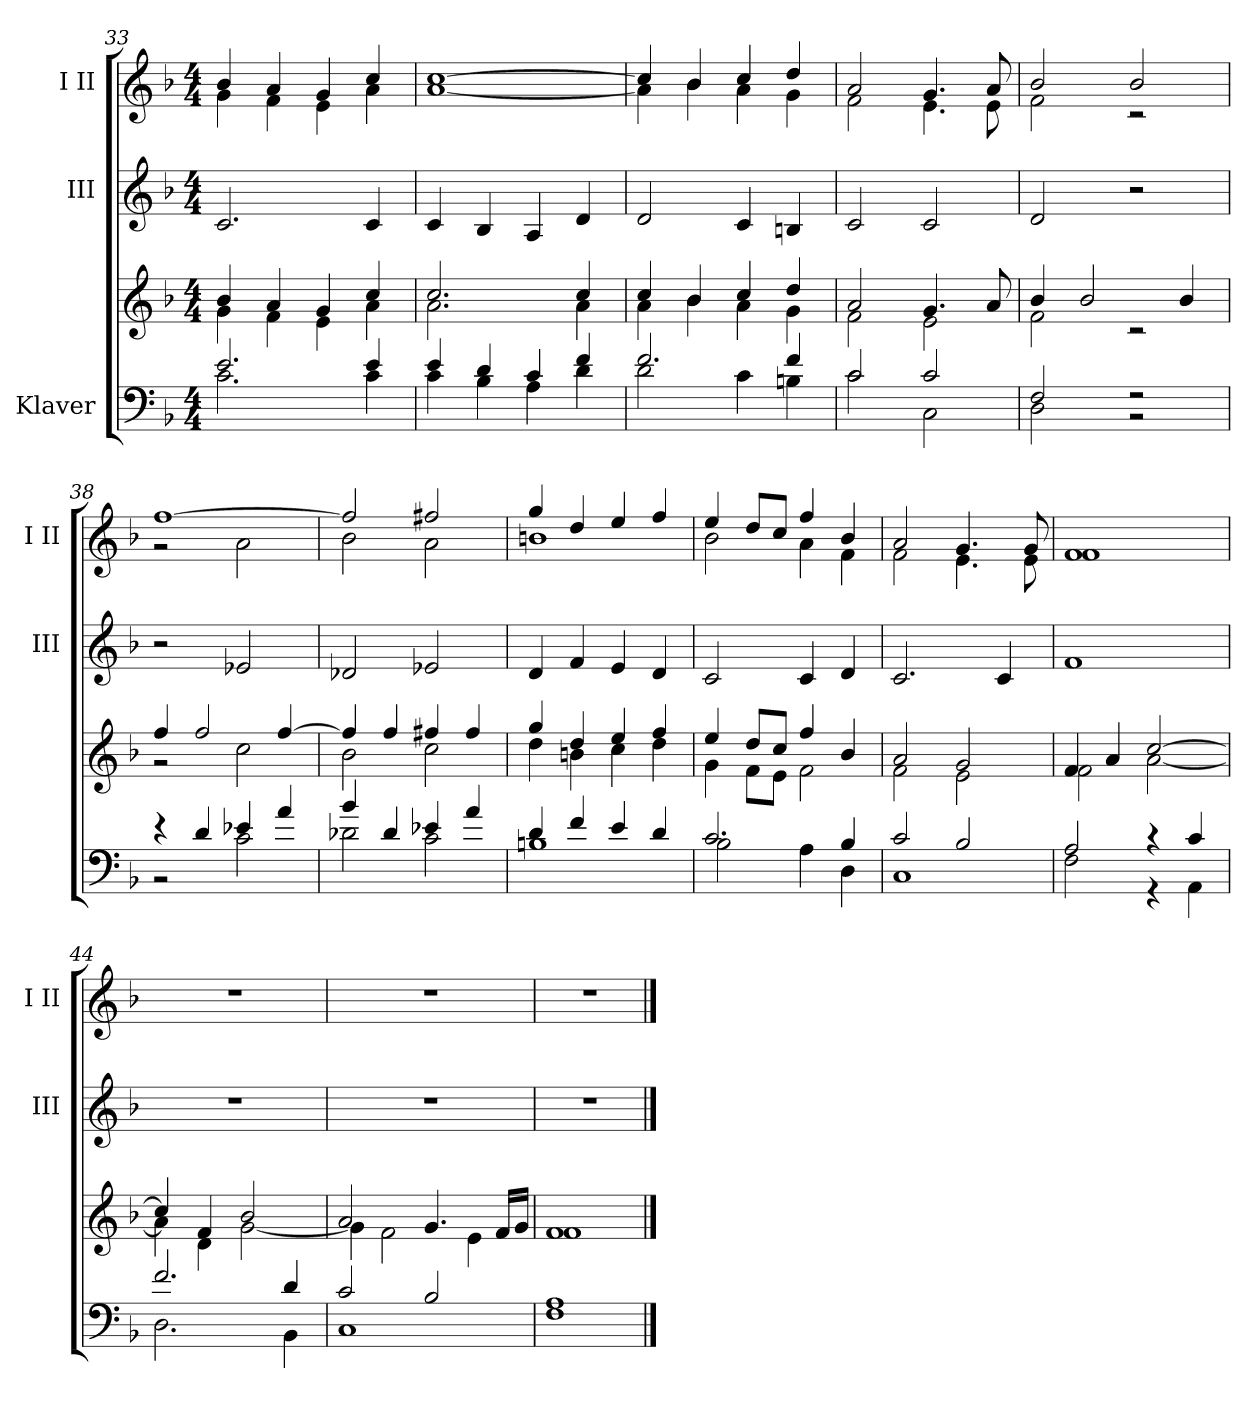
**kern	**kern	**kern	**kern
*part3	*part3	*part2	*part1
*staff4	*staff3	*staff2	*staff1
*I"Klaver	*	*I"III	*I"I II
*	*	*I'III	*I'I II
!!LO:LB:g=z
*clefF4	*clefG2	*clefG2	*clefG2
*k[b-]	*k[b-]	*k[b-]	*k[b-]
*M4/4	*M4/4	*M4/4	*M4/4
=33	=33	=33	=33
*^	*^	*	*^
2.e/	2.c\	4b-/	4g\	2.c/	4b-/	4g\
.	.	4a/	4f\	.	4a/	4f\
.	.	4g/	4e\	.	4g/	4e\
4e/	4c\	4cc/	4a\	4c/	4cc/	4a\
=34	=34	=34	=34	=34	=34	=34
4e/	4c\	2.cc/	2.a\	4c/	[1cc	[1a
4d/	4B-\	.	.	4B-/	.	.
4c/	4A\	.	.	4A/	.	.
4f/	4d\	4cc/	4a\	4d/	.	.
=35	=35	=35	=35	=35	=35	=35
2.f/	2d\	4cc/	4a\	2d/	4cc/]	4a\]
.	.	4b-/	4b-\	.	4b-/	4b-\
.	4c\	4cc/	4a\	4c/	4cc/	4a\
4f/	4Bn\	4dd/	4g\	4Bn/	4dd/	4g\
=36	=36	=36	=36	=36	=36	=36
2c/	2c\	2a/	2f\	2c/	2a/	2f\
2c/	2C\	4.g/	2e\	2c/	4.g/	4.e\
.	.	8a/	.	.	8a/	8e\
=37	=37	=37	=37	=37	=37	=37
2F/	2D\	4b-/	2f\	2d/	2b-/	2f\
.	.	2b-/	.	.	.	.
2r	2r	.	2r	2r	2b-/	2r
.	.	4b-/	.	.	.	.
=38	=38	=38	=38	=38	=38	=38
4r	2r	4ff/	2r	2r	[1ff	2r
4d/	.	2ff/	.	.	.	.
4e-X/	2c\	.	2cc\	2e-X/	.	2a\
4a/	.	[4ff/	.	.	.	.
=39	=39	=39	=39	=39	=39	=39
4b-/	2d-X\	4ff/]	2b-\	2d-X/	2ff/]	2b-\
4d-/	.	4ff/	.	.	.	.
4e-X/	2c\	4ff#X/	2cc\	2e-X/	2ff#X/	2a\
4a/	.	4ff#/	.	.	.	.
!!LO:PB:g=z	!!
=40	=40	=40	=40	=40	=40	=40
4d/	1Bn	4gg/	4dd\	4d/	4gg/	1bn
4f/	.	4dd/	4bn\	4f/	4dd/	.
4e/	.	4ee/	4cc\	4e/	4ee/	.
4d/	.	4ff/	4dd\	4d/	4ff/	.
=41	=41	=41	=41	=41	=41	=41
2.c/	2B-\	4ee/	4g\	2c/	4ee/	2b-\
.	.	8dd/L	8f\L	.	8dd/L	.
.	.	8cc/J	8e\J	.	8cc/J	.
.	4A\	4ff/	2f\	4c/	4ff/	4a\
4B-/	4D\	4b-/	.	4d/	4b-/	4f\
=42	=42	=42	=42	=42	=42	=42
2c/	1C	2a/	2f\	2.c/	2a/	2f\
2B-/	.	2g/	2e\	.	4.g/	4.e\
.	.	.	.	4c/	.	.
.	.	.	.	.	8g/	8e\
=43	=43	=43	=43	=43	=43	=43
2A/	2F\	4f/	2f\	1f	1f	1f
.	.	4a/	.	.	.	.
4r	4r	[2cc/	[2a\	.	.	.
4c/	4AA\	.	.	.	.	.
*	*	*	*	*	*v	*v
=44	=44	=44	=44	=44	=44
2.f/	2.D\	4cc/]	4a\]	1r	1r
.	.	4f/	4d\	.	.
.	.	2b-/	[2g\	.	.
4d/	4BB-\	.	.	.	.
=45	=45	=45	=45	=45	=45
2c/	1C	2a/	4g\]	1r	1r
.	.	.	2f\	.	.
2B-/	.	4.g/	.	.	.
.	.	.	4e\	.	.
.	.	16f/LL	.	.	.
.	.	16g/JJ	.	.	.
!!LO:LB:g=z
=46	=46	=46	=46	=46	=46
1A	1F	1f	1f	1r	1r
*v	*v	*	*	*	*
*	*v	*v	*	*
==	==	==	==
*-	*-	*-	*-
